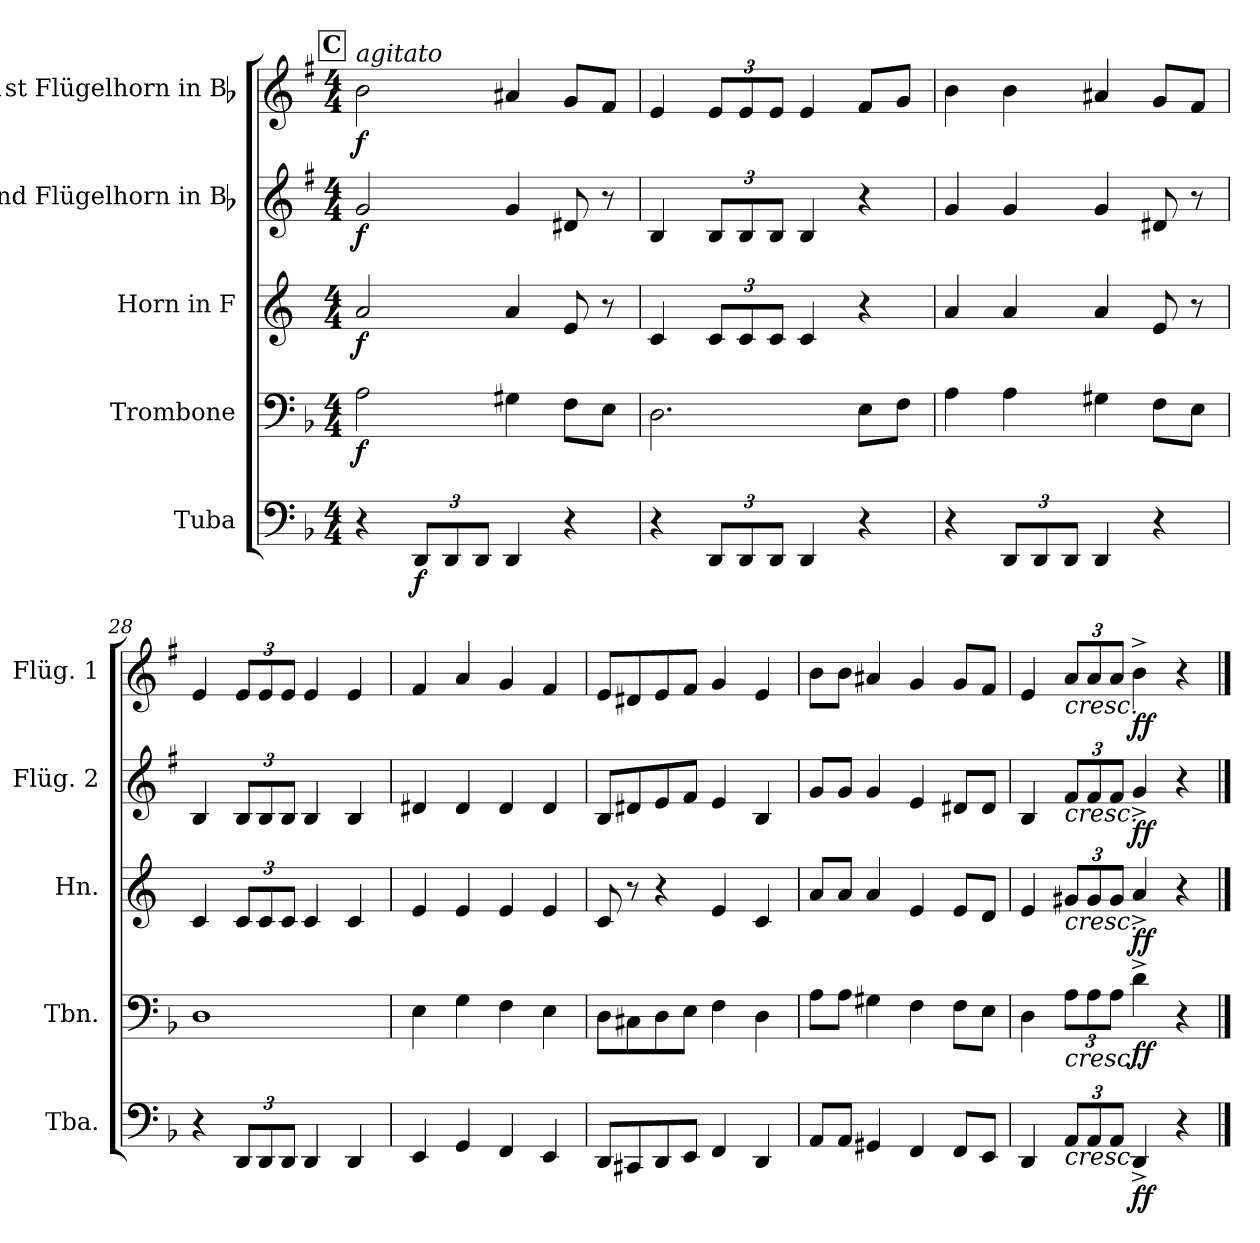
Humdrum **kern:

**kern	**dynam	**kern	**dynam	**kern	**dynam	**kern	**dynam	**kern	**dynam
*part5	*part5	*part4	*part4	*part3	*part3	*part2	*part2	*part1	*part1
*staff5	*staff5	*staff4	*staff4	*staff3	*staff3	*staff2	*staff2	*staff1	*staff1
*I"Tuba	*	*I"Trombone	*	*I"Horn in F	*	*I"2nd Flügelhorn in Bb	*	*I"1st Flügelhorn in Bb	*
*I'Tba.	*	*I'Tbn.	*	*I'Hn.	*	*I'Flüg. 2	*	*I'Flüg. 1	*
*clefF4	*	*clefF4	*	*clefG2	*	*clefG2	*	*clefG2	*
*	*	*	*	*ITrd4c7	*	*ITrd1c2	*	*ITrd1c2	*
*k[b-]	*	*k[b-]	*	*k[b-]	*	*k[b-]	*	*k[b-]	*
*F:	*	*F:	*	*	*	*F:	*	*F:	*
*M4/4	*	*M4/4	*	*M4/4	*	*M4/4	*	*M4/4	*
!!LO:REH:place=s1:a:B:fs=15.7124:t=C
=25	=25	=25	=25	=25	=25	=25	=25	=25	=25
!	!	!	!	!	!	!	!	!LO:TX:a:i:t=agitato	!
!	!	!	!LO:DY:b	!	!LO:DY:b	!	!LO:DY:b	!	!LO:DY:b
4r	.	2A\	f	2d/	f	2f/	f	2a\	f
*Xbrackettup	*	*	*	*	*	*	*	*	*
!	!LO:DY:b	!	!	!	!	!	!	!	!
12DD/L	f	.	.	.	.	.	.	.	.
12DD/	.	.	.	.	.	.	.	.	.
12DD/J	.	.	.	.	.	.	.	.	.
4DD/	.	4G#X\	.	4d/	.	4f/	.	4g#X/	.
4r	.	8F\L	.	8A/	.	8c#X/	.	8f/L	.
.	.	8E\J	.	8r	.	8r	.	8e/J	.
=26	=26	=26	=26	=26	=26	=26	=26	=26	=26
4r	.	2.D\	.	4F/	.	4A/	.	4d/	.
*	*	*	*	*Xbrackettup	*	*Xbrackettup	*	*Xbrackettup	*
12DD/L	.	.	.	12F/L	.	12A/L	.	12d/L	.
12DD/	.	.	.	12F/	.	12A/	.	12d/	.
12DD/J	.	.	.	12F/J	.	12A/J	.	12d/J	.
4DD/	.	.	.	4F/	.	4A/	.	4d/	.
4r	.	8E\L	.	4r	.	4r	.	8e/L	.
.	.	8F\J	.	.	.	.	.	8f/J	.
!!LO:LB:g=z
=27	=27	=27	=27	=27	=27	=27	=27	=27	=27
4r	.	4A\	.	4d/	.	4f/	.	4a\	.
12DD/L	.	4A\	.	4d/	.	4f/	.	4a\	.
12DD/	.	.	.	.	.	.	.	.	.
12DD/J	.	.	.	.	.	.	.	.	.
4DD/	.	4G#X\	.	4d/	.	4f/	.	4g#X/	.
4r	.	8F\L	.	8A/	.	8c#X/	.	8f/L	.
.	.	8E\J	.	8r	.	8r	.	8e/J	.
=28	=28	=28	=28	=28	=28	=28	=28	=28	=28
4r	.	1D	.	4F/	.	4A/	.	4d/	.
12DD/L	.	.	.	12F/L	.	12A/L	.	12d/L	.
12DD/	.	.	.	12F/	.	12A/	.	12d/	.
12DD/J	.	.	.	12F/J	.	12A/J	.	12d/J	.
4DD/	.	.	.	4F/	.	4A/	.	4d/	.
4DD/	.	.	.	4F/	.	4A/	.	4d/	.
=29	=29	=29	=29	=29	=29	=29	=29	=29	=29
4EE/	.	4E\	.	4A/	.	4c#X/	.	4e/	.
4GG/	.	4G\	.	4A/	.	4c#/	.	4g/	.
4FF/	.	4F\	.	4A/	.	4c#/	.	4f/	.
4EE/	.	4E\	.	4A/	.	4c#/	.	4e/	.
=30	=30	=30	=30	=30	=30	=30	=30	=30	=30
8DD/L	.	8D\L	.	8F/	.	8A/L	.	8d/L	.
8CC#X/	.	8C#X\	.	8r	.	8c#X/	.	8c#X/	.
8DD/	.	8D\	.	4r	.	8d/	.	8d/	.
8EE/J	.	8E\J	.	.	.	8e/J	.	8e/J	.
4FF/	.	4F\	.	4A/	.	4d/	.	4f/	.
4DD/	.	4D\	.	4F/	.	4A/	.	4d/	.
=31	=31	=31	=31	=31	=31	=31	=31	=31	=31
8AA/L	.	8A\L	.	8d/L	.	8f/L	.	8a\L	.
8AA/J	.	8A\J	.	8d/J	.	8f/J	.	8a\J	.
4GG#X/	.	4G#X\	.	4d/	.	4f/	.	4g#X/	.
4FF/	.	4F\	.	4A/	.	4d/	.	4f/	.
8FF/L	.	8F\L	.	8A/L	.	8c#X/L	.	8f/L	.
8EE/J	.	8E\J	.	8G/J	.	8c#/J	.	8e/J	.
=32	=32	=32	=32	=32	=32	=32	=32	=32	=32
4DD/	.	4D\	.	4A/	.	4A/	.	4d/	.
!	!LO:HP:b	!	!	!	!	!	!	!	!
*	*	*Xbrackettup	*	*	*	*	*	*	*
!	!	!	!LO:HP:b	!	!LO:HP:b	!	!LO:HP:b	!	!LO:HP:b
12AA/L	<	12A\L	<	12c#X/L	<	12e/L	<	12g/L	<
12AA/	.	12A\	.	12c#/	.	12e/	.	12g/	.
12AA/J	.	12A\J	.	12c#/J	.	12e/J	.	12g/J	.
!	!LO:DY:b	!	!LO:DY:b	!	!LO:DY:b	!	!LO:DY:b	!	!LO:DY:b
4DD^/	ff	4d^\	ff	4d^/	ff	4f^/	ff	4a^\	ff
4r	.	4r	.	4r	.	4r	.	4r	.
.	[	.	[	.	[	.	[	.	[
==	==	==	==	==	==	==	==	==	==
*-	*-	*-	*-	*-	*-	*-	*-	*-	*-
